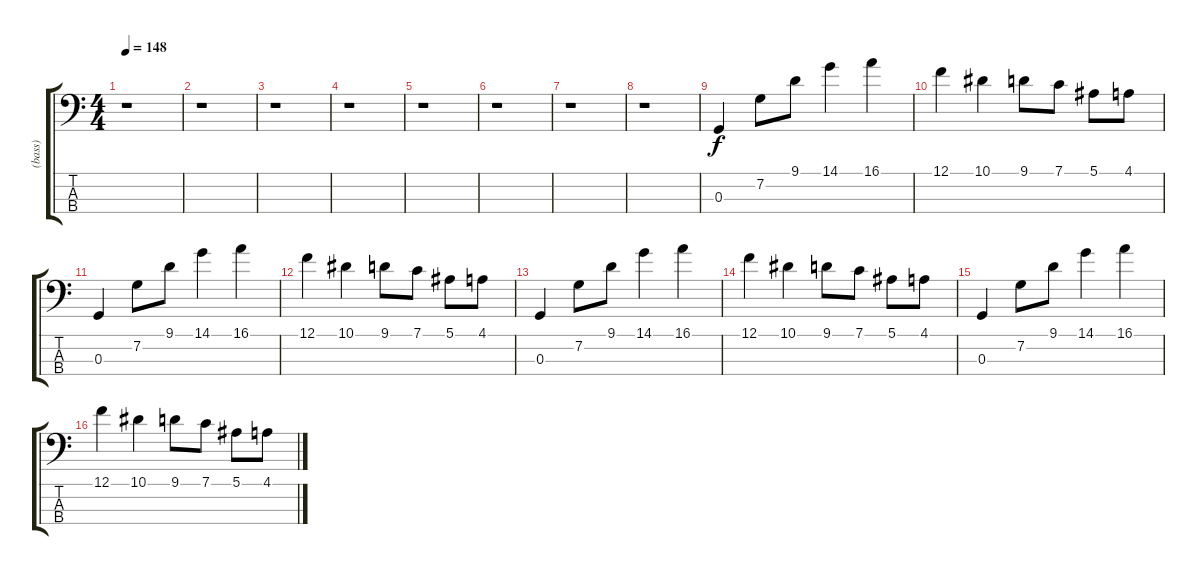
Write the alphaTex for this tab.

\track ("(bass)" "(bass)") {instrument electricbassfinger}
\staff {score tabs}
\tuning (F2 C2 G1 D1) {hide}
\ts (4 4)
\tempo 148
\clef f4
\ks c
r.1{dy f} |
r.1 |
r.1 |
r.1 |
r.1 |
r.1 |
r.1 |
r.1 |
0.3.4 7.2.8 9.1.8 14.1.4 16.1.4 |
12.1.4 10.1.4 9.1.8 7.1.8 5.1.8 4.1.8 |
0.3.4 7.2.8 9.1.8 14.1.4 16.1.4 |
12.1.4 10.1.4 9.1.8 7.1.8 5.1.8 4.1.8 |
0.3.4 7.2.8 9.1.8 14.1.4 16.1.4 |
12.1.4 10.1.4 9.1.8 7.1.8 5.1.8 4.1.8 |
0.3.4 7.2.8 9.1.8 14.1.4 16.1.4 |
12.1.4 10.1.4 9.1.8 7.1.8 5.1.8 4.1.8
